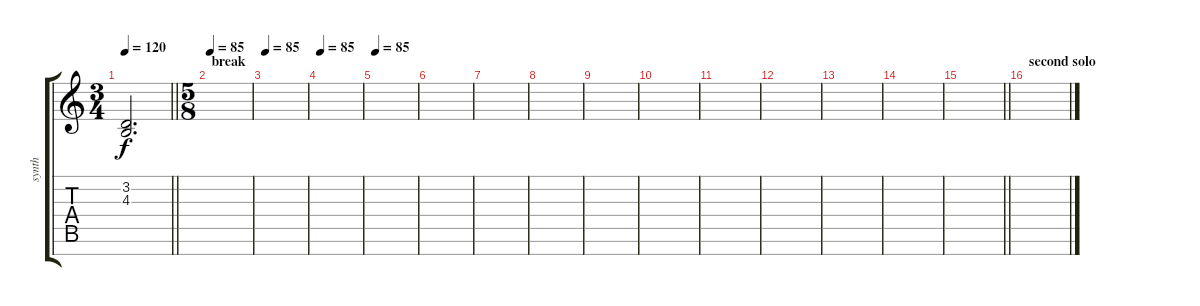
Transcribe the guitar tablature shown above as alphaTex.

\track ("synth" "synth") {instrument stringensemble1}
\staff {score tabs}
\tuning (E4 B3 G3 D3 A2 E2 B1) {hide}
\ts (3 4)
\tempo 120
\clef g2
\barLineRight lightlight
\ks c
(3.2{t} 4.3{t}).2{d dy f} |
\ts (5 8)
\section ("" "break")
\tempo 85
|
\tempo 85
|
\tempo 85
|
\tempo 85
|
|
|
|
|
|
|
|
|
|
\barLineRight lightlight
|
\section ("" "second solo")
